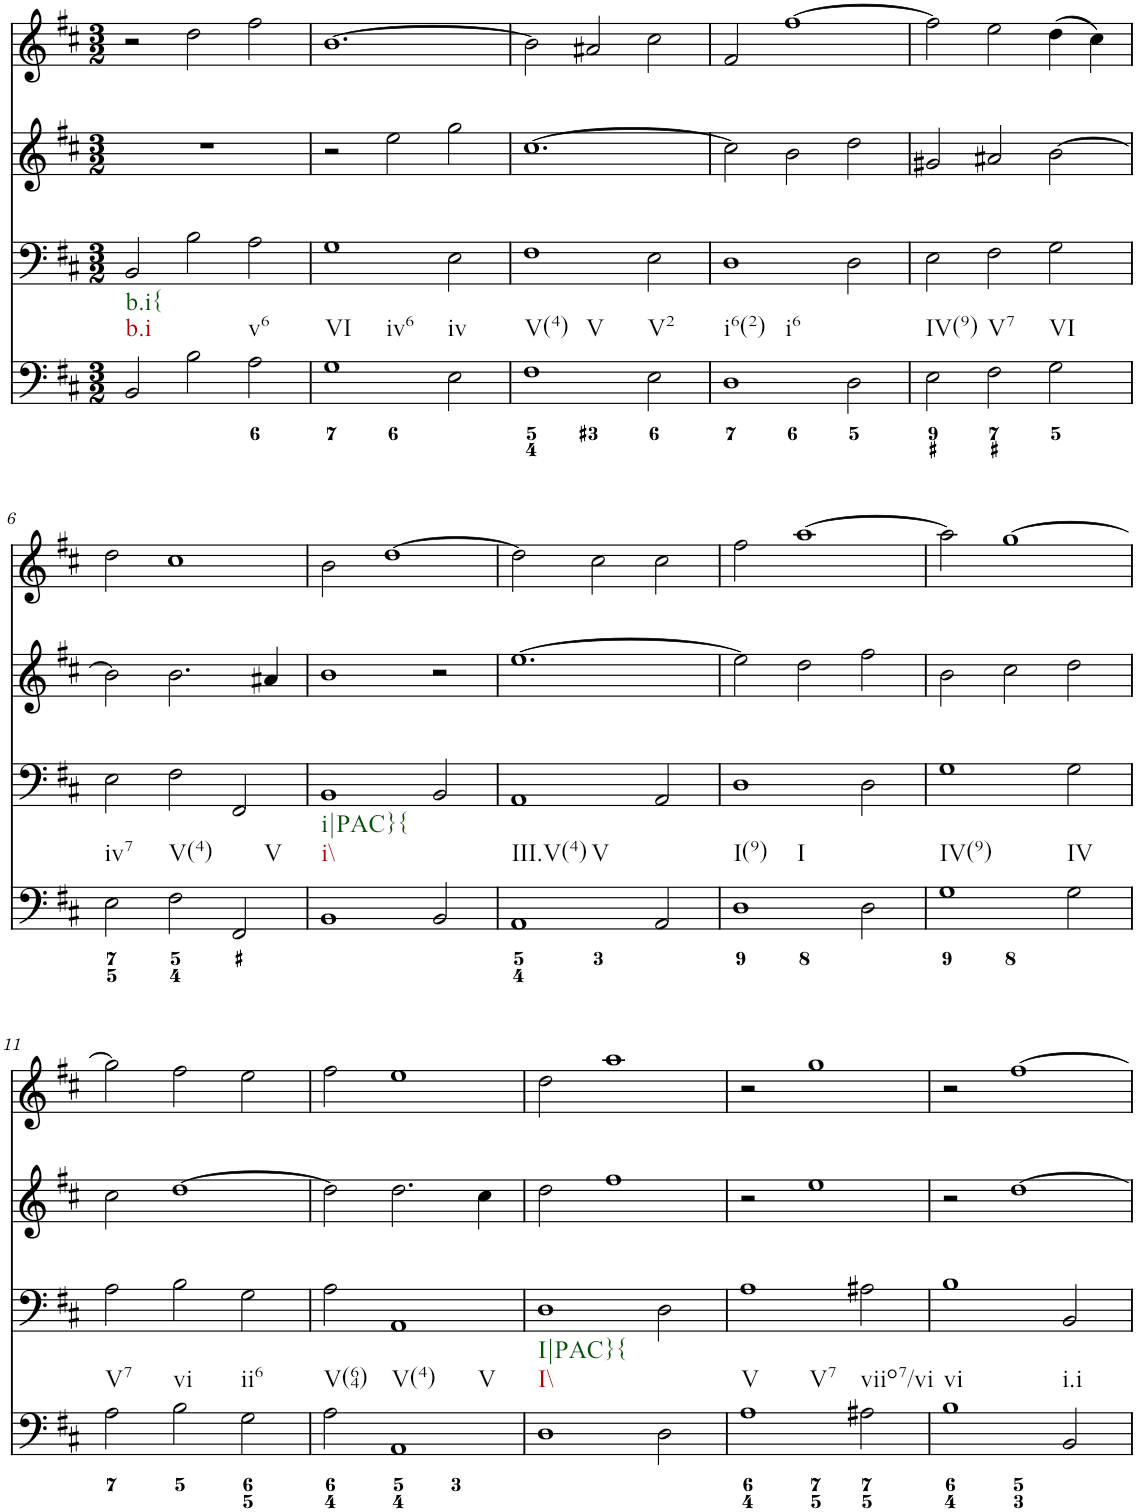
**kern	**kern	**kern	**kern
*part4	*part3	*part2	*part1
*staff4	*staff3	*staff2	*staff1
*I"Piano	*I"Piano	*I"Piano	*I"Piano
*I'Pno	*I'Pno	*I'Pno	*I'Pno
*clefF4	*clefF4	*clefG2	*clefG2
*k[f#c#]	*k[f#c#]	*k[f#c#]	*k[f#c#]
*b:	*b:	*b:	*b:
*M3/2	*M3/2	*M3/2	*M3/2
=1	=1	=1	=1
!LO:TX:b:t=b.i	!	!	!
!LO:TX:b:t=b.i{	!	!	!
2BB/	2BB/	1.r	2r
2B\	2B\	.	2dd\
!LO:TX:b:t=v6	!	!	!
2A\	2A\	.	2ff#\
=2	=2	=2	=2
!LO:TX:b:t=VI	!	!	!
!LO:TX:b:t=iv6	!	!	!
1G	1G	2r	[1.b
.	.	2ee\	.
!LO:TX:b:t=iv	!	!	!
2E\	2E\	2gg\	.
=3	=3	=3	=3
!LO:TX:b:t=V(4)	!	!	!
!LO:TX:b:t=V	!	!	!
1F#	1F#	[1.cc#	2b\]
.	.	.	2a#X/
!LO:TX:b:t=V2	!	!	!
2E\	2E\	.	2cc#\
=4	=4	=4	=4
!LO:TX:b:t=i6(2)	!	!	!
!LO:TX:b:t=i6	!	!	!
1D	1D	2cc#\]	2f#/
.	.	2b\	[1ff#
2D\	2D\	2dd\	.
=5	=5	=5	=5
!LO:TX:b:t=IV(9)	!	!	!
2E\	2E\	2g#X/	2ff#\]
!LO:TX:b:t=V7	!	!	!
2F#\	2F#\	2a#X/	2ee\
!LO:TX:b:t=VI	!	!	!
2G\	2G\	[2b\	(4dd\
.	.	.	4cc#\)
!!LO:LB:g=z
=6	=6	=6	=6
!LO:TX:b:t=iv7	!	!	!
2E\	2E\	2b\]	2dd\
!LO:TX:b:t=V(4)	!	!	!
2F#\	2F#\	2.b\	1cc#
!LO:TX:b:t=V	!	!	!
2FF#/	2FF#/	.	.
.	.	4a#X/	.
=7	=7	=7	=7
!LO:TX:b:t=i\\	!	!	!
!LO:TX:b:t=i|PAC}{	!	!	!
1BB	1BB	1b	2b\
.	.	.	[1dd
2BB/	2BB/	2r	.
=8	=8	=8	=8
!LO:TX:b:t=III.V(4)	!	!	!
!LO:TX:b:t=V	!	!	!
1AA	1AA	[1.ee	2dd\]
.	.	.	2cc#\
2AA/	2AA/	.	2cc#\
=9	=9	=9	=9
!LO:TX:b:t=I(9)	!	!	!
!LO:TX:b:t=I	!	!	!
1D	1D	2ee\]	2ff#\
.	.	2dd\	[1aa
2D\	2D\	2ff#\	.
=10	=10	=10	=10
!LO:TX:b:t=IV(9)	!	!	!
1G	1G	2b\	2aa\]
.	.	2cc#\	[1gg
!LO:TX:b:t=IV	!	!	!
2G\	2G\	2dd\	.
!!LO:LB:g=z
=11	=11	=11	=11
!LO:TX:b:t=V7	!	!	!
2A\	2A\	2cc#\	2gg\]
!LO:TX:b:t=vi	!	!	!
2B\	2B\	[1dd	2ff#\
!LO:TX:b:t=ii6	!	!	!
2G\	2G\	.	2ee\
=12	=12	=12	=12
!LO:TX:b:t=V(64)	!	!	!
2A\	2A\	2dd\]	2ff#\
!LO:TX:b:t=V(4)	!	!	!
!LO:TX:b:t=V	!	!	!
1AA	1AA	2.dd\	1ee
.	.	4cc#\	.
=13	=13	=13	=13
!LO:TX:b:t=I\\	!	!	!
!LO:TX:b:t=I|PAC}{	!	!	!
1D	1D	2dd\	2dd\
.	.	1ff#	1aa
2D\	2D\	.	.
=14	=14	=14	=14
!LO:TX:b:t=V	!	!	!
!LO:TX:b:t=V7	!	!	!
1A	1A	2r	2r
.	.	1ee	1gg
!LO:TX:b:t=viio7/vi	!	!	!
2A#X\	2A#X\	.	.
=15	=15	=15	=15
!LO:TX:b:t=vi	!	!	!
1B	1B	2r	2r
.	.	[1dd	[1ff#
!LO:TX:b:t=i.i	!	!	!
2BB/	2BB/	.	.
=	=	=	=
*-	*-	*-	*-
